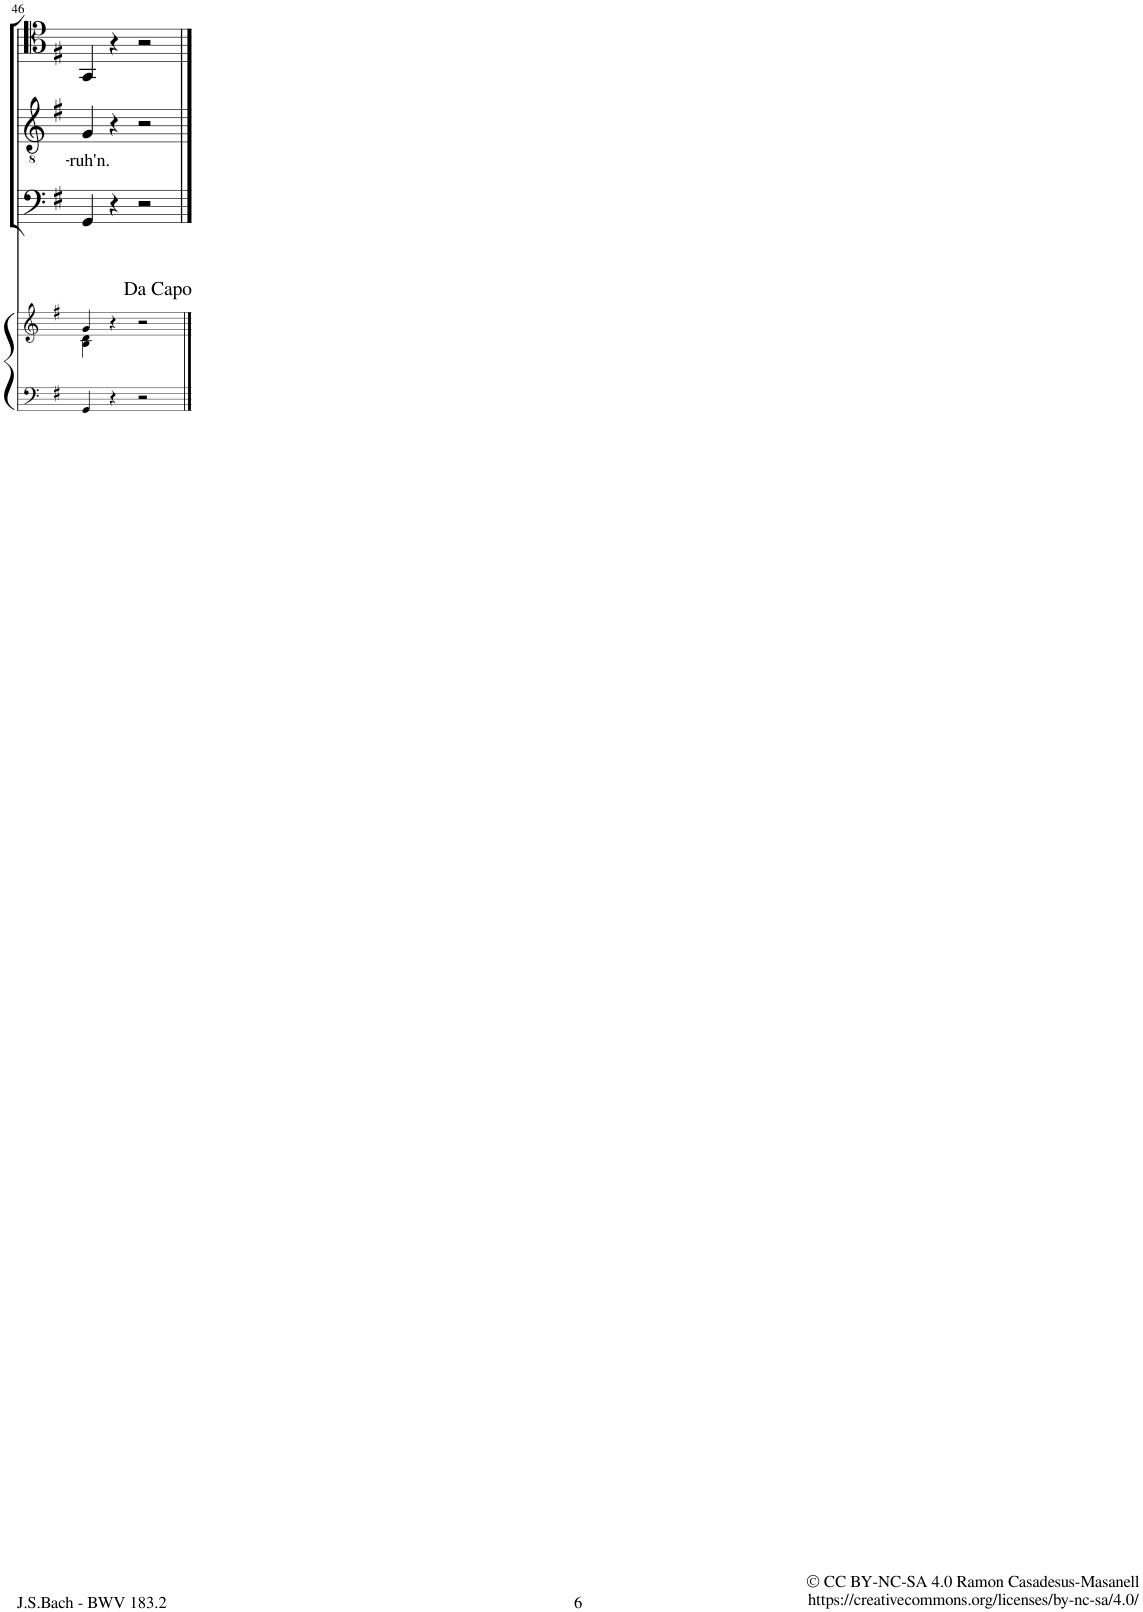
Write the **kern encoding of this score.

**kern	**kern	**kern	**kern	**text	**kern
*part4	*part4	*part3	*part2	*part2	*part1
*staff5	*staff4	*staff3	*staff2	*staff2	*staff1
*I"Piano reduction	*	*I"Continuo	*I"Tenore	*	*I"Violoncello piccolo
*I'Pno	*	*	*	*	*
!!LO:PB:g=z
*clefF4	*clefG2	*clefF4	*clefGv2	*	*clefC4
*k[f#]	*k[f#]	*k[f#]	*k[f#]	*	*k[f#]
*M4/4	*M4/4	*M4/4	*M4/4	*	*M4/4
*met(c)	*met(c)	*met(c)	*met(c)	*	*met(c)
=46	=46	=46	=46	=46	=46
*	*^	*	*	*	*
!	!	!	!	!	!LO:LY:b	!
4GG/	4g/	4B\ 4d\	4GG/	4G/	-ruh'n.	4GG/
4r	4r	4ryy	4r	4r	.	4r
2r	2r	2ryy	2r	2r	.	2r
*	*v	*v	*	*	*	*
==	==	==	==	==	==
*-	*-	*-	*-	*-	*-
